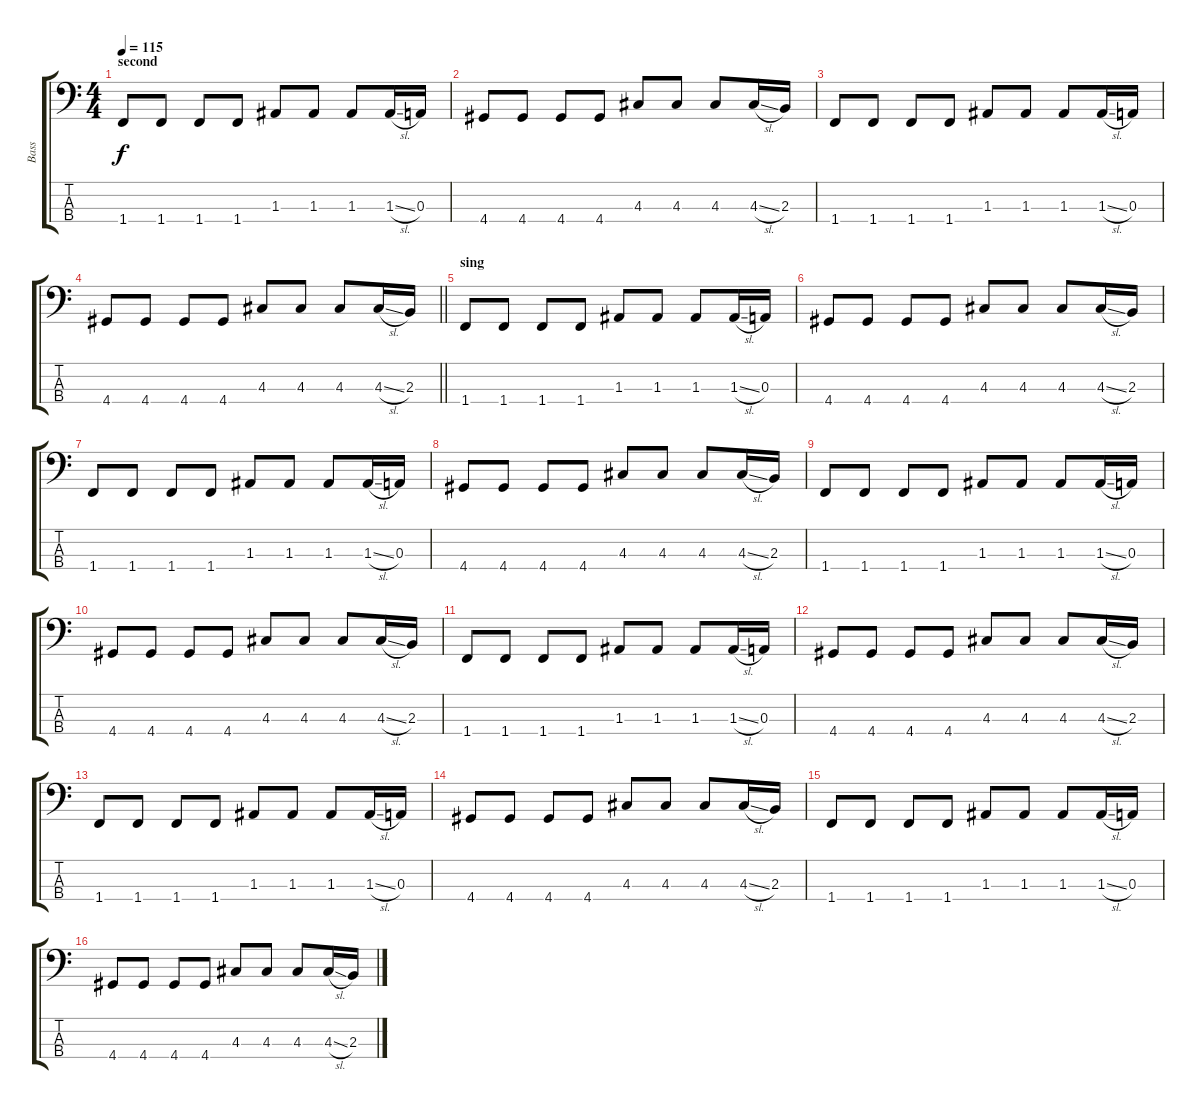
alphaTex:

\track ("Bass" "Bass") {instrument electricbassfinger}
\staff {score tabs}
\tuning (G2 D2 A1 E1) {hide}
\ts (4 4)
\section ("" "second")
\tempo 115
\clef f4
\ks c
1.4.8{dy f} 1.4.8 1.4.8 1.4.8 1.3.8 1.3.8 1.3.8 1.3{sl}.16 0.3.16 |
4.4.8 4.4.8 4.4.8 4.4.8 4.3.8 4.3.8 4.3.8 4.3{sl}.16 2.3.16 |
1.4.8 1.4.8 1.4.8 1.4.8 1.3.8 1.3.8 1.3.8 1.3{sl}.16 0.3.16 |
\barLineRight lightlight
4.4.8 4.4.8 4.4.8 4.4.8 4.3.8 4.3.8 4.3.8 4.3{sl}.16 2.3.16 |
\section ("" "sing")
1.4.8 1.4.8 1.4.8 1.4.8 1.3.8 1.3.8 1.3.8 1.3{sl}.16 0.3.16 |
4.4.8 4.4.8 4.4.8 4.4.8 4.3.8 4.3.8 4.3.8 4.3{sl}.16 2.3.16 |
1.4.8 1.4.8 1.4.8 1.4.8 1.3.8 1.3.8 1.3.8 1.3{sl}.16 0.3.16 |
4.4.8 4.4.8 4.4.8 4.4.8 4.3.8 4.3.8 4.3.8 4.3{sl}.16 2.3.16 |
1.4.8 1.4.8 1.4.8 1.4.8 1.3.8 1.3.8 1.3.8 1.3{sl}.16 0.3.16 |
4.4.8 4.4.8 4.4.8 4.4.8 4.3.8 4.3.8 4.3.8 4.3{sl}.16 2.3.16 |
1.4.8 1.4.8 1.4.8 1.4.8 1.3.8 1.3.8 1.3.8 1.3{sl}.16 0.3.16 |
4.4.8 4.4.8 4.4.8 4.4.8 4.3.8 4.3.8 4.3.8 4.3{sl}.16 2.3.16 |
1.4.8 1.4.8 1.4.8 1.4.8 1.3.8 1.3.8 1.3.8 1.3{sl}.16 0.3.16 |
4.4.8 4.4.8 4.4.8 4.4.8 4.3.8 4.3.8 4.3.8 4.3{sl}.16 2.3.16 |
1.4.8 1.4.8 1.4.8 1.4.8 1.3.8 1.3.8 1.3.8 1.3{sl}.16 0.3.16 |
4.4.8 4.4.8 4.4.8 4.4.8 4.3.8 4.3.8 4.3.8 4.3{sl}.16 2.3.16
